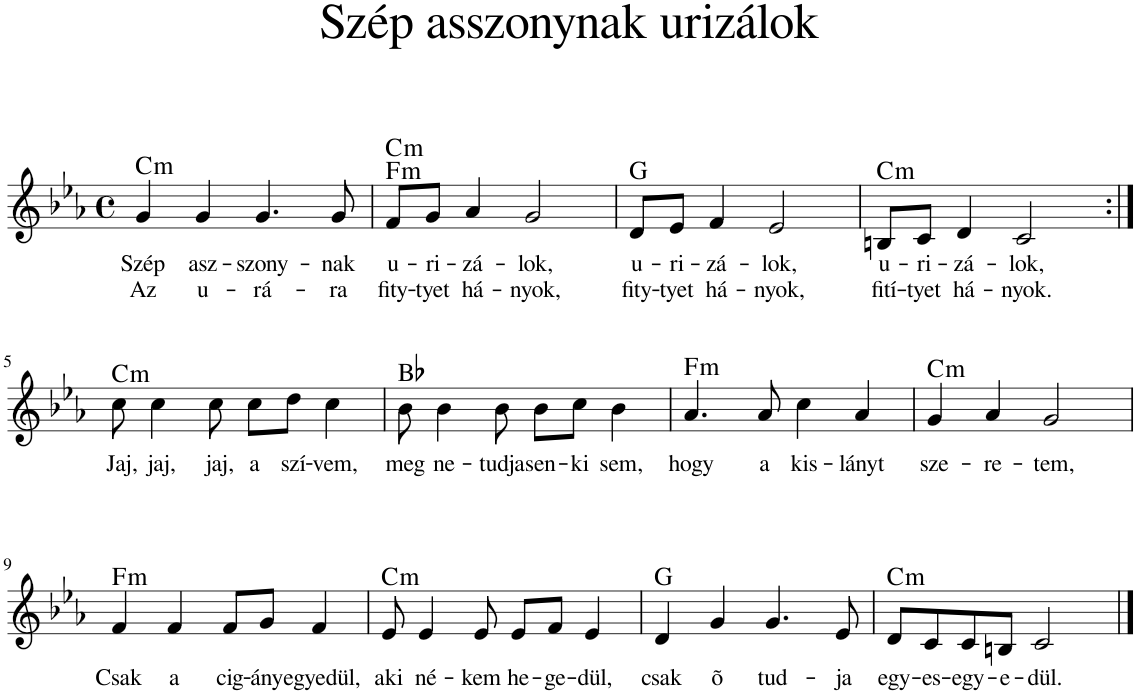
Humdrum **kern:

**kern	**text	**text	**harte
*part1	*part1	*part1	*part1
*staff1	*staff1	*staff1	*
*I"Piano	*	*	*
*I'Pno	*	*	*
*clefG2	*	*	*
*k[b-e-a-]	*	*	*
*M4/4	*	*	*
*met(c)	*	*	*
=1	=1	=1	=1
!	!LO:LY:b	!LO:LY:b	!LO:H:kt=m
4g/	Szép	Az	C:min
!	!LO:LY:b	!LO:LY:b	!
4g/	asz-	u-	.
!	!LO:LY:b	!LO:LY:b	!
4.g/	-szony-	-rá-	.
!	!LO:LY:b	!LO:LY:b	!
8g/	-nak	-ra	.
=2	=2	=2	=2
!	!LO:LY:b	!LO:LY:b	!LO:H:n=1:kt=m
!	!	!	!LO:H:n=2:kt=m
8f/L	u-	fity-	F:min C:min
!	!LO:LY:b	!LO:LY:b	!
8g/J	-ri-	-tyet	.
!	!LO:LY:b	!LO:LY:b	!
4a-/	-zá-	há-	.
!	!LO:LY:b	!LO:LY:b	!
2g/	-lok,	-nyok,	.
=3	=3	=3	=3
!	!LO:LY:b	!LO:LY:b	!
8d/L	u-	fity-	G:maj
!	!LO:LY:b	!LO:LY:b	!
8e-/J	-ri-	-tyet	.
!	!LO:LY:b	!LO:LY:b	!
4f/	-zá-	há-	.
!	!LO:LY:b	!LO:LY:b	!
2e-/	-lok,	-nyok,	.
=4	=4	=4	=4
!	!LO:LY:b	!LO:LY:b	!LO:H:kt=m
8Bn/L	u-	fití-	C:min
!	!LO:LY:b	!LO:LY:b	!
8c/J	-ri-	-tyet	.
!	!LO:LY:b	!LO:LY:b	!
4d/	-zá-	há-	.
!	!LO:LY:b	!LO:LY:b	!
2c/	-lok,	-nyok.	.
!!LO:LB:g=z
=5:|!	=5:|!	=5:|!	=5:|!
!	!LO:LY:b	!	!LO:H:kt=m
8cc\	Jaj,	.	C:min
!	!LO:LY:b	!	!
4cc\	jaj,	.	.
!	!LO:LY:b	!	!
8cc\	jaj,	.	.
!	!LO:LY:b	!	!
8cc\L	a	.	.
!	!LO:LY:b	!	!
8dd\J	szí-	.	.
!	!LO:LY:b	!	!
4cc\	-vem,	.	.
=6	=6	=6	=6
!	!LO:LY:b	!	!
8b-\	meg	.	Bb:maj
!	!LO:LY:b	!	!
4b-\	ne-	.	.
!	!LO:LY:b	!	!
8b-\	-tudja	.	.
!	!LO:LY:b	!	!
8b-\L	sen-	.	.
!	!LO:LY:b	!	!
8cc\J	-ki	.	.
!	!LO:LY:b	!	!
4b-\	sem,	.	.
=7	=7	=7	=7
!	!LO:LY:b	!	!LO:H:kt=m
4.a-/	hogy	.	F:min
!	!LO:LY:b	!	!
8a-/	a	.	.
!	!LO:LY:b	!	!
4cc\	kis-	.	.
!	!LO:LY:b	!	!
4a-/	-lányt	.	.
=8	=8	=8	=8
!	!LO:LY:b	!	!LO:H:kt=m
4g/	sze-	.	C:min
!	!LO:LY:b	!	!
4a-/	-re-	.	.
!	!LO:LY:b	!	!
2g/	-tem,	.	.
!!LO:LB:g=z
=9	=9	=9	=9
!	!LO:LY:b	!	!LO:H:kt=m
4f/	Csak	.	F:min
!	!LO:LY:b	!	!
4f/	a	.	.
!	!LO:LY:b	!	!
8f/L	cig-	.	.
!	!LO:LY:b	!	!
8g/J	-ány	.	.
!	!LO:LY:b	!	!
4f/	egyedül,	.	.
=10	=10	=10	=10
!	!LO:LY:b	!	!LO:H:kt=m
8e-/	aki	.	C:min
!	!LO:LY:b	!	!
4e-/	né-	.	.
!	!LO:LY:b	!	!
8e-/	-kem	.	.
!	!LO:LY:b	!	!
8e-/L	he-	.	.
!	!LO:LY:b	!	!
8f/J	-ge-	.	.
!	!LO:LY:b	!	!
4e-/	-dül,	.	.
=11	=11	=11	=11
!	!LO:LY:b	!	!
4d/	csak	.	G:maj
!	!LO:LY:b	!	!
4g/	õ	.	.
!	!LO:LY:b	!	!
4.g/	tud-	.	.
!	!LO:LY:b	!	!
8e-/	-ja	.	.
=12	=12	=12	=12
!	!LO:LY:b	!	!LO:H:kt=m
8d/L	egy-	.	C:min
!	!LO:LY:b	!	!
8c/	-es-	.	.
!	!LO:LY:b	!	!
8c/	-egy-	.	.
!	!LO:LY:b	!	!
8Bn/J	-e-	.	.
!	!LO:LY:b	!	!
2c/	-dül.	.	.
==	==	==	==
*-	*-	*-	*-
